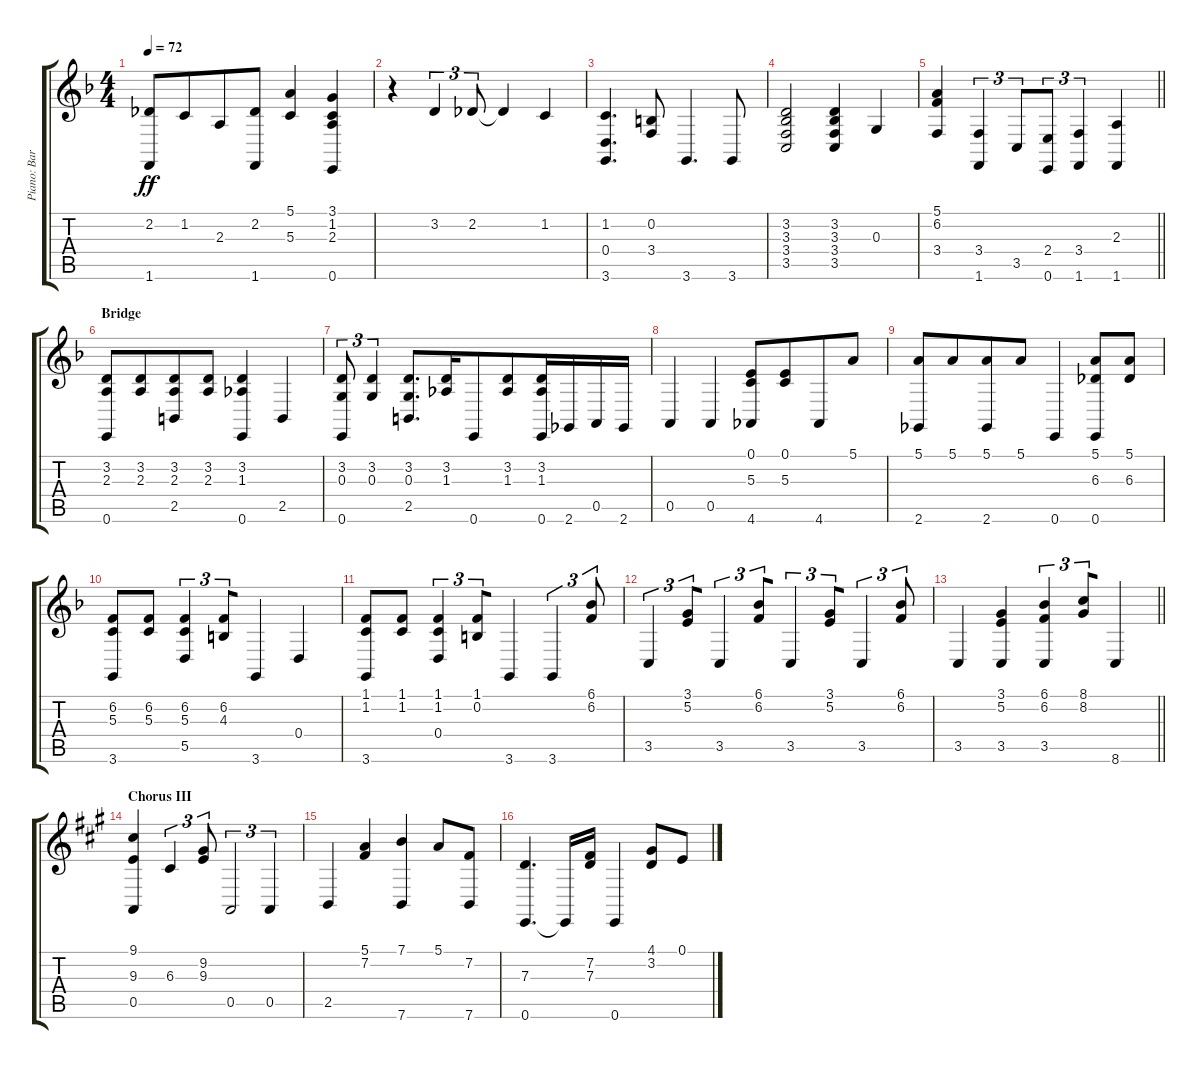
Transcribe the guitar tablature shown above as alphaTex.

\track ("Piano: Barry" "Piano: Bar") {instrument electricgrandpiano}
\staff {score tabs}
\tuning (E4 B3 G3 D3 A2 E2) {hide}
\ts (4 4)
\tempo 72
\clef g2
\ks f
(2.2 1.6).8{dy ff} 1.2.8{beam merge} 2.3.8 (2.2 1.6).8{beam merge} (5.1 5.3).4 (3.1 1.2 2.3 0.6).4 |
r.4 3.2.4{tu (3 2)} 2.2.8{tu (3 2)} 2.2{t}.4 1.2.4 |
(1.2 0.4 3.6).4{d} (0.2 3.4).8 3.6.4{d} 3.6.8 |
(3.2 3.3 3.4 3.5).2 (3.2 3.3 3.4 3.5).4 0.3.4 |
\barLineRight lightlight
(5.1 6.2 3.4).4 (3.4 1.6).4{tu (3 2)} 3.5.8{tu (3 2) beam merge} (2.4 0.6).8{tu (3 2)} (3.4 1.6).4{tu (3 2)} (2.3 1.6).4 |
\section ("" "Bridge")
(3.2 2.3 0.6).8 (3.2 2.3).8{beam merge} (3.2 2.3 2.5).8 (3.2 2.3).8{beam merge} (3.2 1.3 0.6).4 2.5.4 |
(3.2 0.3 0.6).8{tu (3 2)} (3.2 0.3).4{tu (3 2)} (3.2 0.3 2.5).8{d} (3.2 1.3).16{beam merge} 0.6.8 (3.2 1.3).8{beam merge} (3.2 1.3 0.6).16 2.6.16 0.5.16 2.6.16 |
0.5.4 0.5.4 (0.1 5.3 4.6).8 (0.1 5.3).8{beam merge} 4.6.8 5.1.8 |
(5.1 2.6).8 5.1.8{beam merge} (5.1 2.6).8 5.1.8{beam merge} 0.6.4 (5.1 6.3 0.6).8 (5.1 6.3).8 |
(6.2 5.3 3.6).8 (6.2 5.3).8{beam merge} (6.2 5.3 5.5).4{tu (3 2)} (6.2 4.3).8{tu (3 2) beam merge} 3.6.4 0.4.4 |
(1.1 1.2 3.6).8 (1.1 1.2).8{beam merge} (1.1 1.2 0.4).4{tu (3 2)} (1.1 0.2).8{tu (3 2) beam merge} 3.6.4 3.6.4{tu (3 2)} (6.1 6.2).8{tu (3 2)} |
3.5.4{tu (3 2)} (3.1 5.2).8{tu (3 2) beam merge} 3.5.4{tu (3 2)} (6.1 6.2).8{tu (3 2) beam merge} 3.5.4{tu (3 2)} (3.1 5.2).8{tu (3 2) beam merge} 3.5.4{tu (3 2)} (6.1 6.2).8{tu (3 2)} |
\barLineRight lightlight
3.5.4 (3.1 5.2 3.5).4 (6.1 6.2 3.5).4{tu (3 2)} (8.1 8.2).8{tu (3 2) beam merge} 8.6.4 |
\section ("" "Chorus III")
\ks a
(9.1 9.3 0.5).4 6.3.4{tu (3 2)} (9.2 9.3).8{tu (3 2)} 0.5.2{tu (3 2)} 0.5.4{tu (3 2)} |
2.5.4 (5.1 7.2).4 (7.1 7.6).4 5.1.8 (7.2 7.6).8 |
(7.3 0.6).4{d} 0.6{t}.16 (7.2 7.3).16 0.6.4 (4.1 3.2).8 0.1.8
